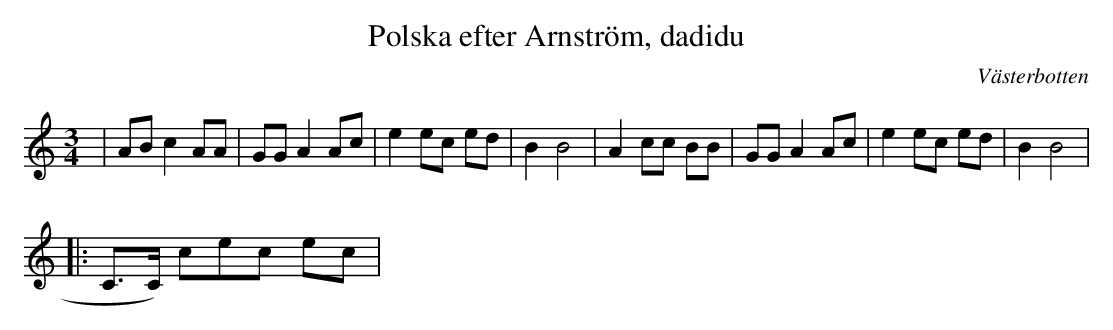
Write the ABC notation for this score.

X:1
T:Polska efter Arnström, dadidu
O:Västerbotten
M:3/4
L:1/8
K:Am
| AB c2 AA | GG A2 Ac | e2 ec ed | B2 B4 | A2 cc BB | GG A2 Ac | e2 ec ed | B2 B4 |
|: C>C 3)cec ec |
